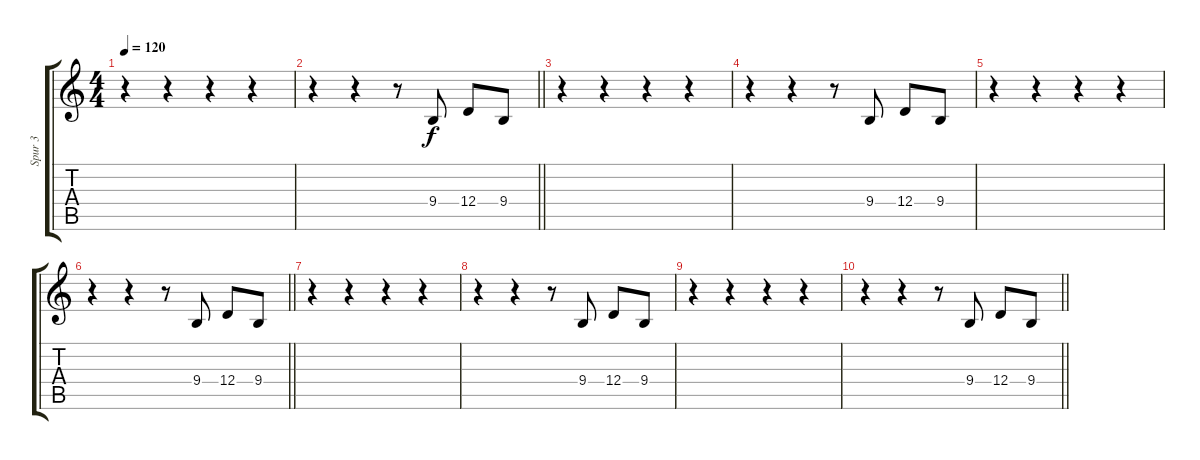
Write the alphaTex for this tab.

\track ("Spur 3" "Spur 3") {instrument trumpet}
\staff {score tabs}
\tuning (E4 B3 G3 D3 A2 E2) {hide}
\ts (4 4)
\tempo 120
\clef g2
\ks c
r.4{dy f} r.4 r.4 r.4 |
\barLineRight lightlight
r.4 r.4 r.8 9.4.8 12.4.8 9.4.8 |
r.4 r.4 r.4 r.4 |
r.4 r.4 r.8 9.4.8 12.4.8 9.4.8 |
r.4 r.4 r.4 r.4 |
\barLineRight lightlight
r.4 r.4 r.8 9.4.8 12.4.8 9.4.8 |
r.4 r.4 r.4 r.4 |
r.4 r.4 r.8 9.4.8 12.4.8 9.4.8 |
r.4 r.4 r.4 r.4 |
\barLineRight lightlight
r.4 r.4 r.8 9.4.8 12.4.8 9.4.8
